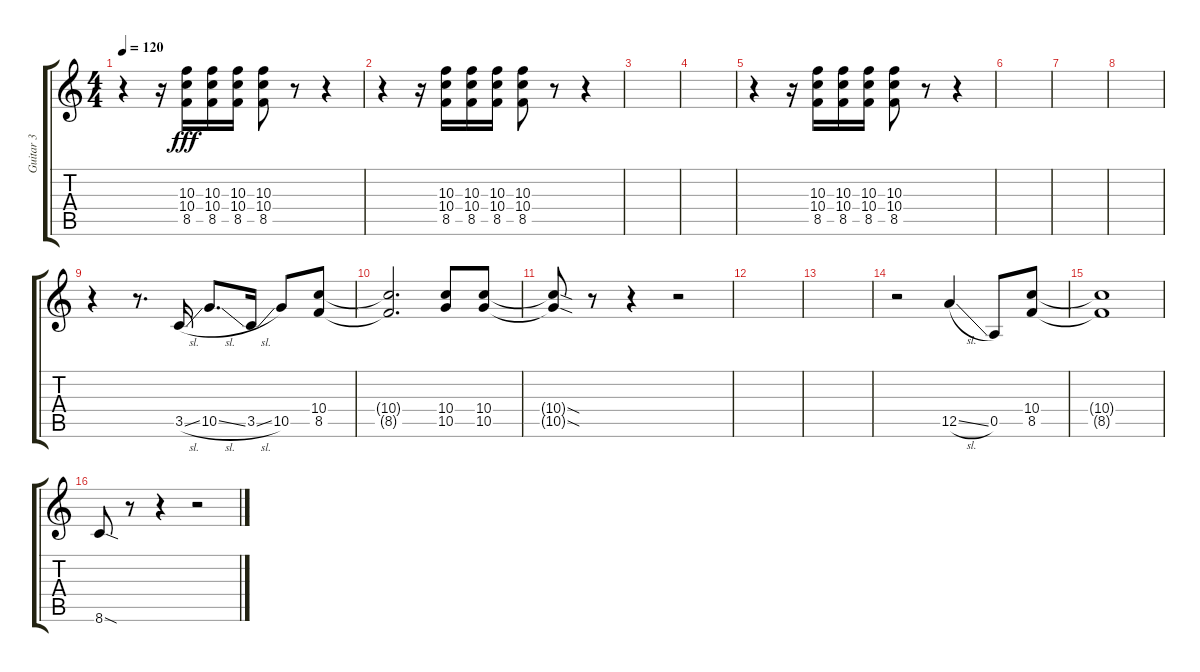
\track ("Guitar 3" "Guitar 3") {instrument overdrivenguitar}
\staff {score tabs}
\tuning (E4 B3 G3 D3 A2 E2) {hide}
\ts (4 4)
\tempo 120
\clef g2
\ks c
r.4{dy fff} r.16 (10.3 10.4 8.5).16 (10.3 10.4 8.5).16 (10.3 10.4 8.5).16 (10.3 10.4 8.5).8 r.8 r.4 |
r.4 r.16 (10.3 10.4 8.5).16 (10.3 10.4 8.5).16 (10.3 10.4 8.5).16 (10.3 10.4 8.5).8 r.8 r.4 |
|
|
r.4 r.16 (10.3 10.4 8.5).16 (10.3 10.4 8.5).16 (10.3 10.4 8.5).16 (10.3 10.4 8.5).8 r.8 r.4 |
|
|
|
r.4 r.8{d} 3.5{sl}.16 10.5{sl}.8{d} 3.5{sl}.16 10.5.8 (10.4 8.5).8 |
(10.4{t} 8.5{t}).2{d} (10.4 10.5).8 (10.4 10.5).8 |
(10.4{sod t} 10.5{sod t}).8 r.8 r.4 r.2 |
|
|
r.2 12.5{sl}.4 0.5.8 (10.4 8.5).8 |
(10.4{t} 8.5{t}).1 |
8.6{sod}.8 r.8 r.4 r.2
